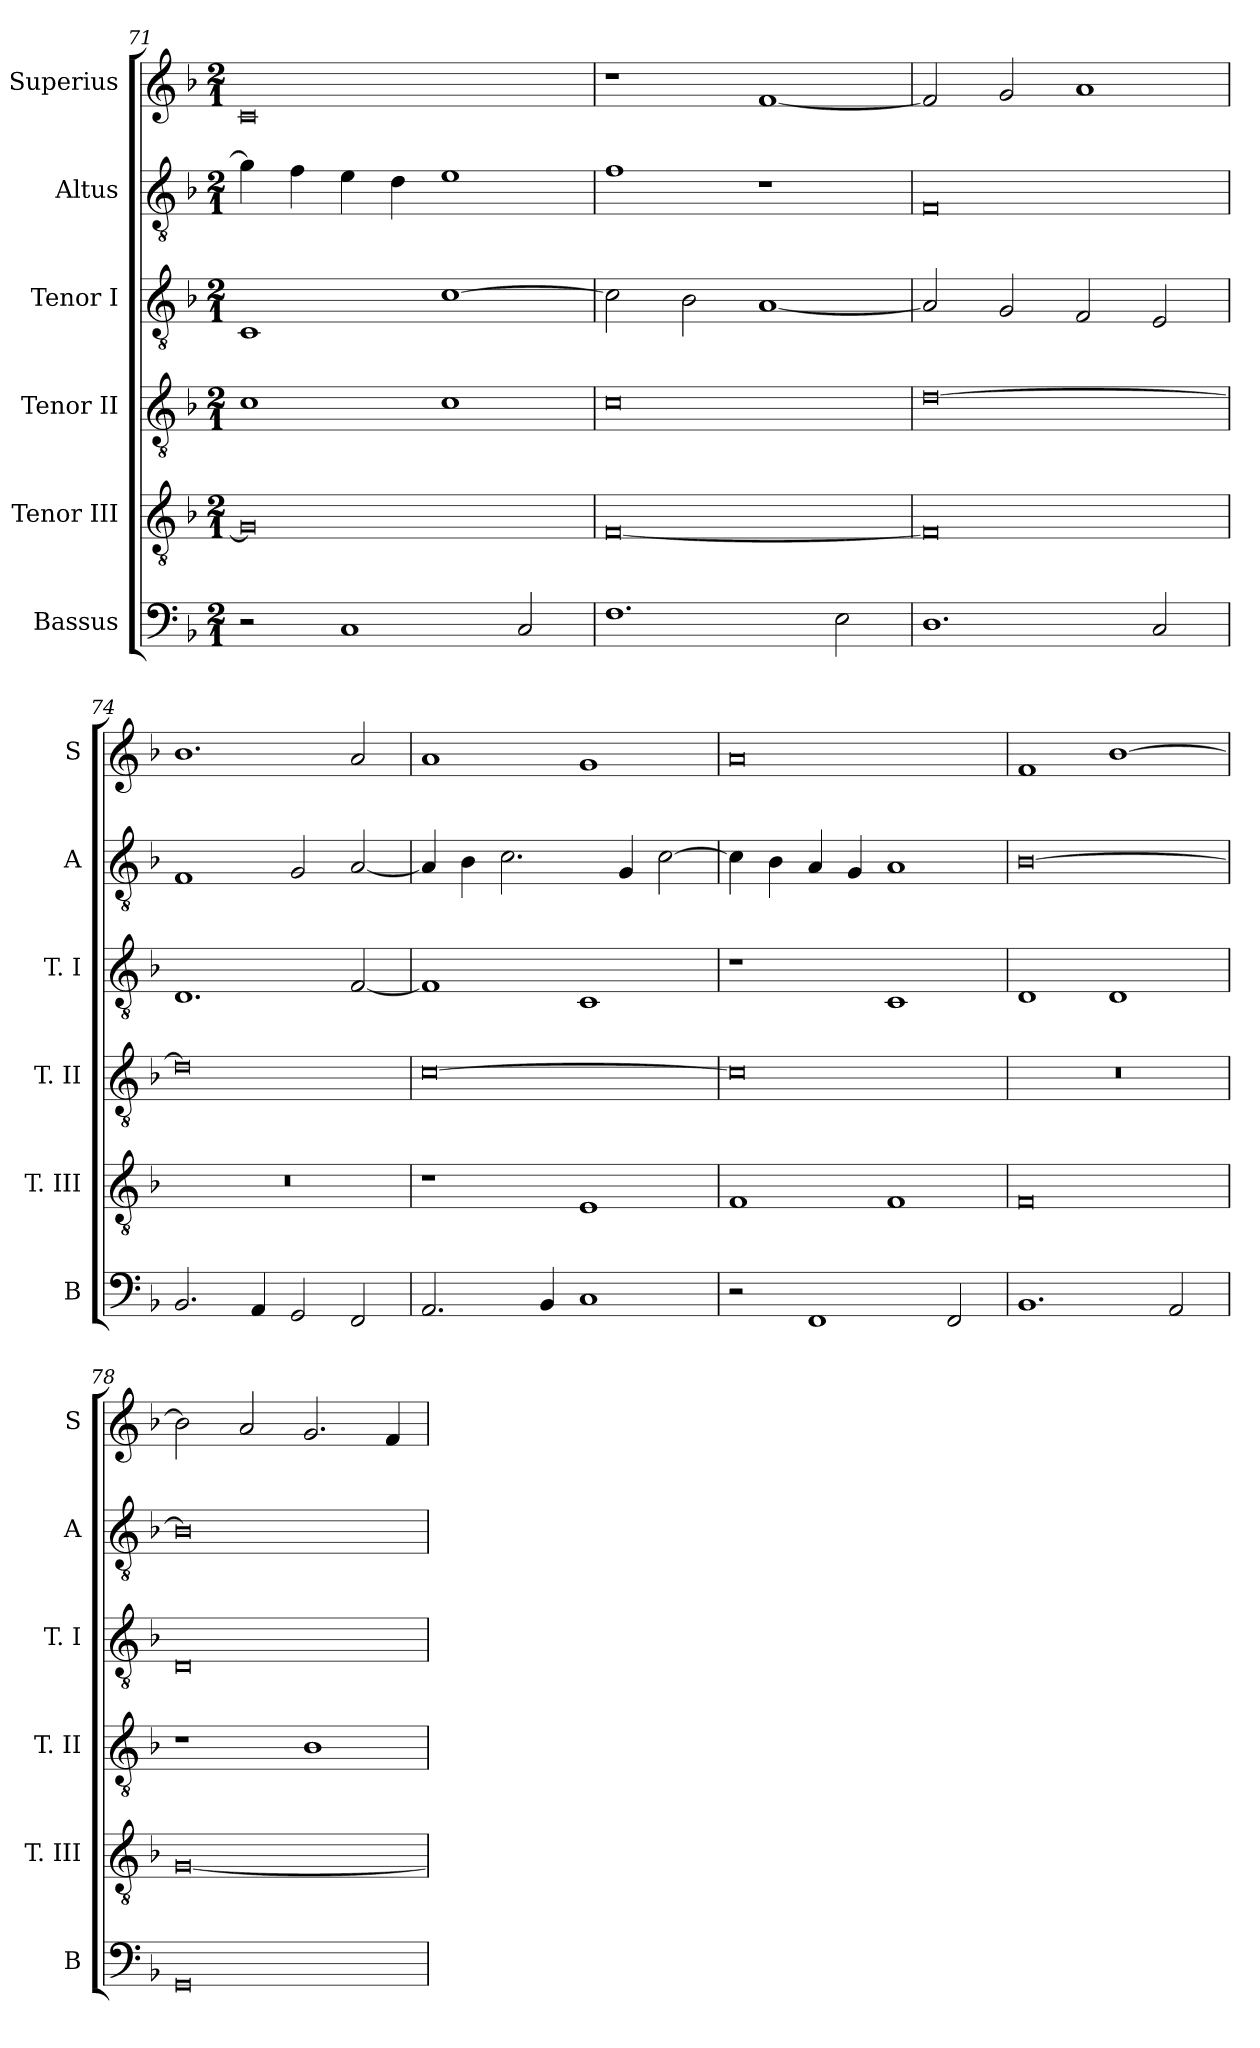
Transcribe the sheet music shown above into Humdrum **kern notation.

**kern	**kern	**kern	**kern	**kern	**kern
*part6	*part5	*part4	*part3	*part2	*part1
*staff6	*staff5	*staff4	*staff3	*staff2	*staff1
*I"Bassus	*I"Tenor III	*I"Tenor II	*I"Tenor I	*I"Altus	*I"Superius
*I'B	*I'T. III	*I'T. II	*I'T. I	*I'A	*I'S
*clefF4	*clefGv2	*clefGv2	*clefGv2	*clefGv2	*clefG2
*k[b-]	*k[b-]	*k[b-]	*k[b-]	*k[b-]	*k[b-]
*F:	*F:	*F:	*F:	*F:	*F:
*M2/1	*M2/1	*M2/1	*M2/1	*M2/1	*M2/1
=71	=71	=71	=71	=71	=71
2r	0G]	1c	1C	4g]	0c
.	.	.	.	4f	.
1C	.	.	.	4e	.
.	.	.	.	4d	.
.	.	1c	[1c	1e	.
2C	.	.	.	.	.
=72	=72	=72	=72	=72	=72
1.F	[0F	0c	2c]	1f	1r
.	.	.	2B-	.	.
.	.	.	[1A	1r	[1f
2E	.	.	.	.	.
=73	=73	=73	=73	=73	=73
1.D	0F]	[0d	2A]	0F	2f]
.	.	.	2G	.	2g
.	.	.	2F	.	1a
2C	.	.	2E	.	.
=74	=74	=74	=74	=74	=74
2.BB-	0r	0d]	1.D	1F	1.b-
4AA	.	.	.	.	.
2GG	.	.	.	2G	.
2FF	.	.	[2F	[2A	2a
=75	=75	=75	=75	=75	=75
2.AA	1r	[0c	1F]	4A]	1a
.	.	.	.	4B-	.
.	.	.	.	2.c	.
4BB-	.	.	.	.	.
1C	1E	.	1C	.	1g
.	.	.	.	4G	.
.	.	.	.	[2c	.
=76	=76	=76	=76	=76	=76
2r	1F	0c]	1r	4c]	0a
.	.	.	.	4B-	.
1FF	.	.	.	4A	.
.	.	.	.	4G	.
.	1F	.	1C	1A	.
2FF	.	.	.	.	.
=77	=77	=77	=77	=77	=77
1.BB-	0F	0r	1D	[0B-	1f
.	.	.	1D	.	[1b-
2AA	.	.	.	.	.
=78	=78	=78	=78	=78	=78
0GG	[0G	1r	0D	0B-]	2b-]
.	.	.	.	.	2a
.	.	1B-	.	.	2.g
.	.	.	.	.	4f
=	=	=	=	=	=
*-	*-	*-	*-	*-	*-
